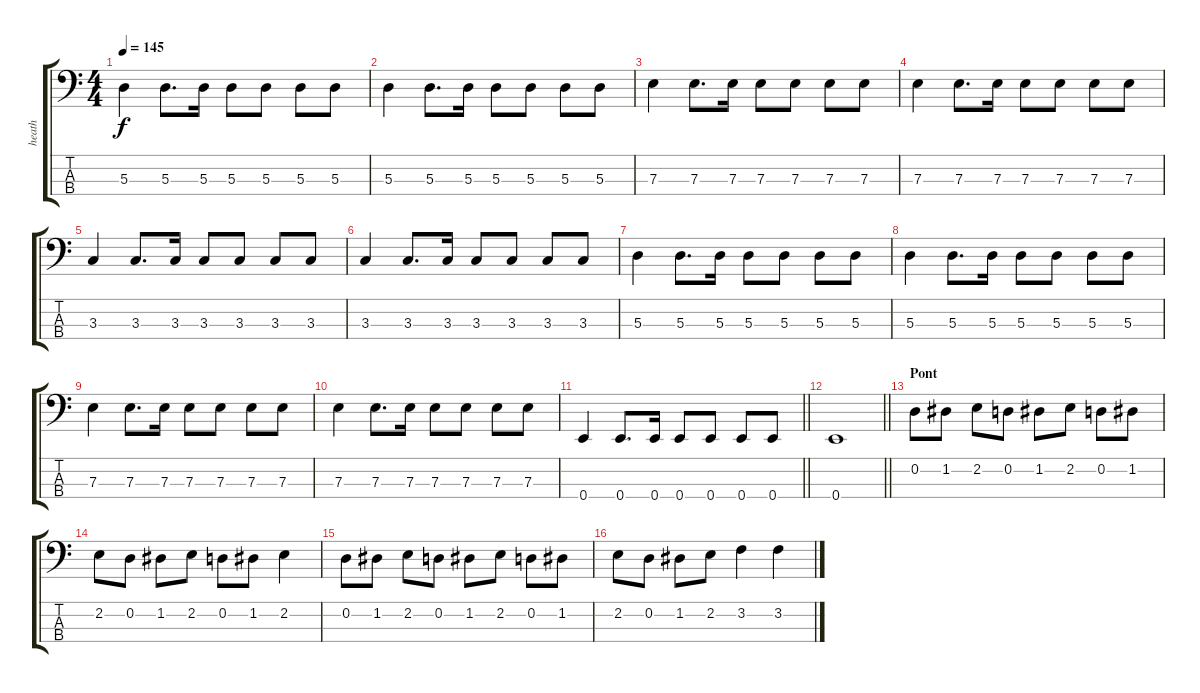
\track ("heath" "heath") {instrument electricbasspick}
\staff {score tabs}
\tuning (G2 D2 A1 E1) {hide}
\ts (4 4)
\tempo 145
\clef f4
\ks c
5.3.4{dy f} 5.3.8{d} 5.3.16 5.3.8 5.3.8 5.3.8 5.3.8 |
5.3.4 5.3.8{d} 5.3.16 5.3.8 5.3.8 5.3.8 5.3.8 |
7.3.4 7.3.8{d} 7.3.16 7.3.8 7.3.8 7.3.8 7.3.8 |
7.3.4 7.3.8{d} 7.3.16 7.3.8 7.3.8 7.3.8 7.3.8 |
3.3.4 3.3.8{d} 3.3.16 3.3.8 3.3.8 3.3.8 3.3.8 |
3.3.4 3.3.8{d} 3.3.16 3.3.8 3.3.8 3.3.8 3.3.8 |
5.3.4 5.3.8{d} 5.3.16 5.3.8 5.3.8 5.3.8 5.3.8 |
5.3.4 5.3.8{d} 5.3.16 5.3.8 5.3.8 5.3.8 5.3.8 |
7.3.4 7.3.8{d} 7.3.16 7.3.8 7.3.8 7.3.8 7.3.8 |
7.3.4 7.3.8{d} 7.3.16 7.3.8 7.3.8 7.3.8 7.3.8 |
\barLineRight lightlight
0.4.4 0.4.8{d} 0.4.16 0.4.8 0.4.8 0.4.8 0.4.8 |
\barLineRight lightlight
0.4.1 |
\section ("" "Pont")
0.2.8 1.2.8 2.2.8 0.2.8 1.2.8 2.2.8 0.2.8 1.2.8 |
2.2.8 0.2.8 1.2.8 2.2.8 0.2.8 1.2.8 2.2.4 |
0.2.8 1.2.8 2.2.8 0.2.8 1.2.8 2.2.8 0.2.8 1.2.8 |
2.2.8 0.2.8 1.2.8 2.2.8 3.2.4 3.2.4
